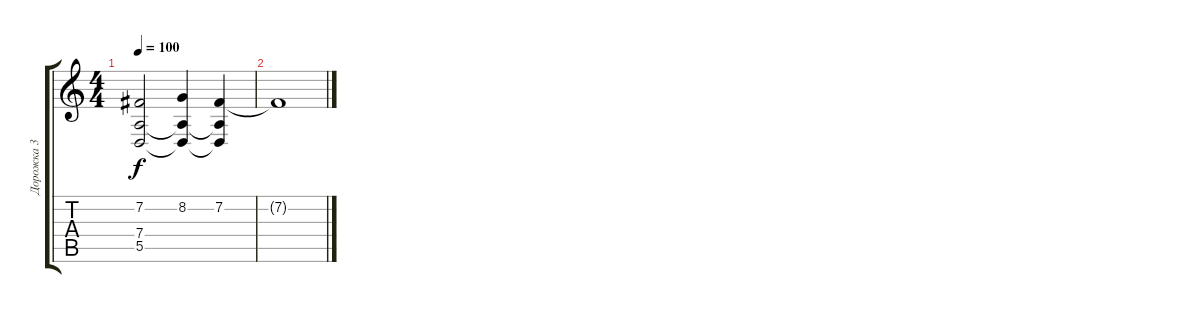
\track ("Дорожка 3" "Дорожка 3") {instrument synthstrings1}
\staff {score tabs}
\tuning (E4 B3 G3 D3 A2 E2) {hide}
\ts (4 4)
\tempo 100
\clef g2
\ks c
(7.2 7.4 5.5).2{dy f} (8.2 7.4{t} 5.5{t}).4 (7.2 7.4{t} 5.5{t}).4 |
7.2{t}.1
